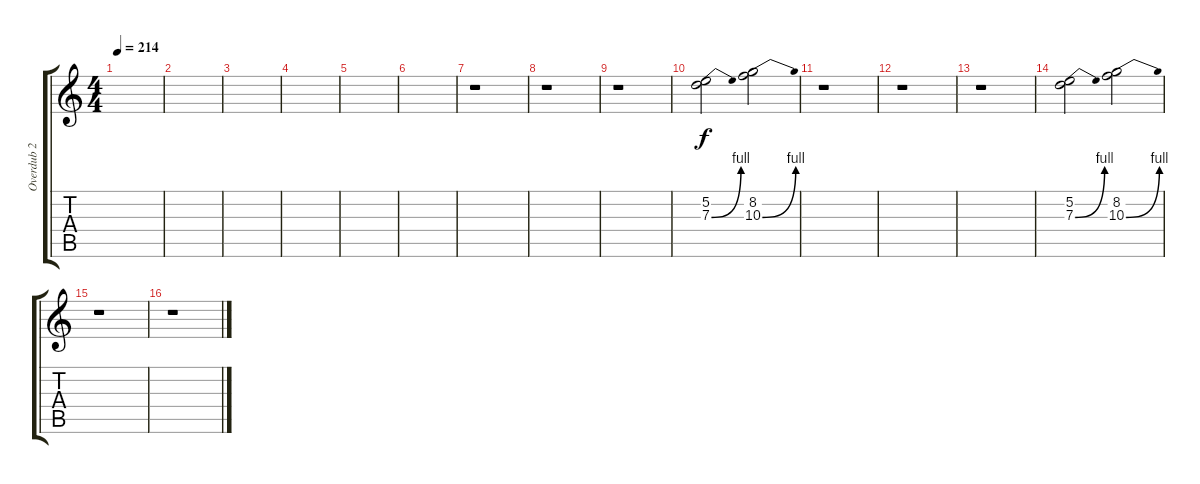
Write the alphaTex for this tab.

\track ("Overdub 2" "Overdub 2") {instrument distortionguitar}
\staff {score tabs}
\tuning (E4 B3 G3 D3 A2 E2) {hide}
\ts (4 4)
\tempo 214
\clef g2
\ks c
|
|
|
|
|
|
r.1 |
r.1 |
r.1 |
(5.2 7.3{be (bend 0 0 60 4)}).2 (8.2 10.3{be (bend 0 0 60 4)}).2 |
r.1 |
r.1 |
r.1 |
(5.2 7.3{be (bend 0 0 60 4)}).2 (8.2 10.3{be (bend 0 0 60 4)}).2 |
r.1 |
r.1
